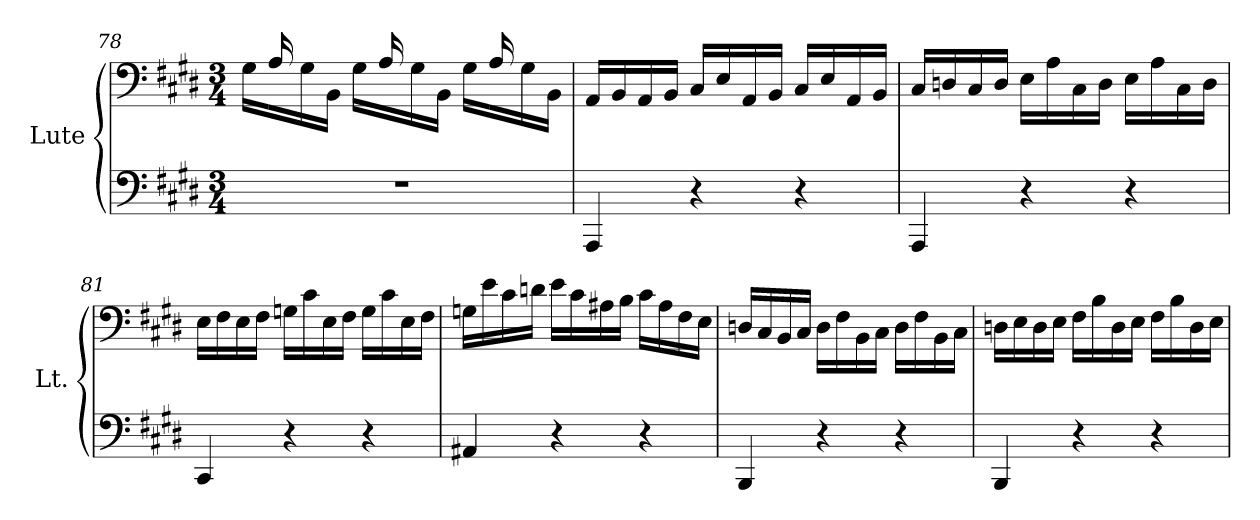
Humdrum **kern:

**kern	**kern
*part1	*part1
*staff2	*staff1
*I"Lute	*
*I'Lt.	*
*clefF4	*clefF4
*k[f#c#g#d#]	*k[f#c#g#d#]
*M3/4	*M3/4
=78	=78
*	*^
2.r	16ryy	16G#\LL
.	16A/	16rgyy
.	16ryy	16G#\
.	16ryy	16BB\JJ
.	16ryy	16G#\LL
.	16A/	16rgyy
.	16ryy	16G#\
.	16ryy	16BB\JJ
.	16ryy	16G#\LL
.	16A/	16rgyy
.	16ryy	16G#\
.	16ryy	16BB\JJ
*	*v	*v
=79	=79
4AAA/	16AA/LL
.	16BB/
.	16AA/
.	16BB/JJ
4r	16C#/LL
.	16E/
.	16AA/
.	16BB/JJ
4r	16C#/LL
.	16E/
.	16AA/
.	16BB/JJ
=80	=80
4AAA/	16C#/LL
.	16Dn/
.	16C#/
.	16D/JJ
4r	16E\LL
.	16A\
.	16C#\
.	16D\JJ
4r	16E\LL
.	16A\
.	16C#\
.	16D\JJ
!!LO:PB:g=z
=81	=81
4CC#/	16E\LL
.	16F#\
.	16E\
.	16F#\JJ
4r	16Gn\LL
.	16c#\
.	16E\
.	16F#\JJ
4r	16G\LL
.	16c#\
.	16E\
.	16F#\JJ
=82	=82
4AA#X/	16Gn\LL
.	16e\
.	16c#\
.	16dn\JJ
4r	16e\LL
.	16c#\
.	16A#X\
.	16B\JJ
4r	16c#\LL
.	16A#\
.	16F#\
.	16E\JJ
=83	=83
4BBB/	16Dn/LL
.	16C#/
.	16BB/
.	16C#/JJ
4r	16D\LL
.	16F#\
.	16BB\
.	16C#\JJ
4r	16D\LL
.	16F#\
.	16BB\
.	16C#\JJ
=84	=84
4BBB/	16Dn\LL
.	16E\
.	16D\
.	16E\JJ
4r	16F#\LL
.	16B\
.	16D\
.	16E\JJ
4r	16F#\LL
.	16B\
.	16D\
.	16E\JJ
=	=
*-	*-
